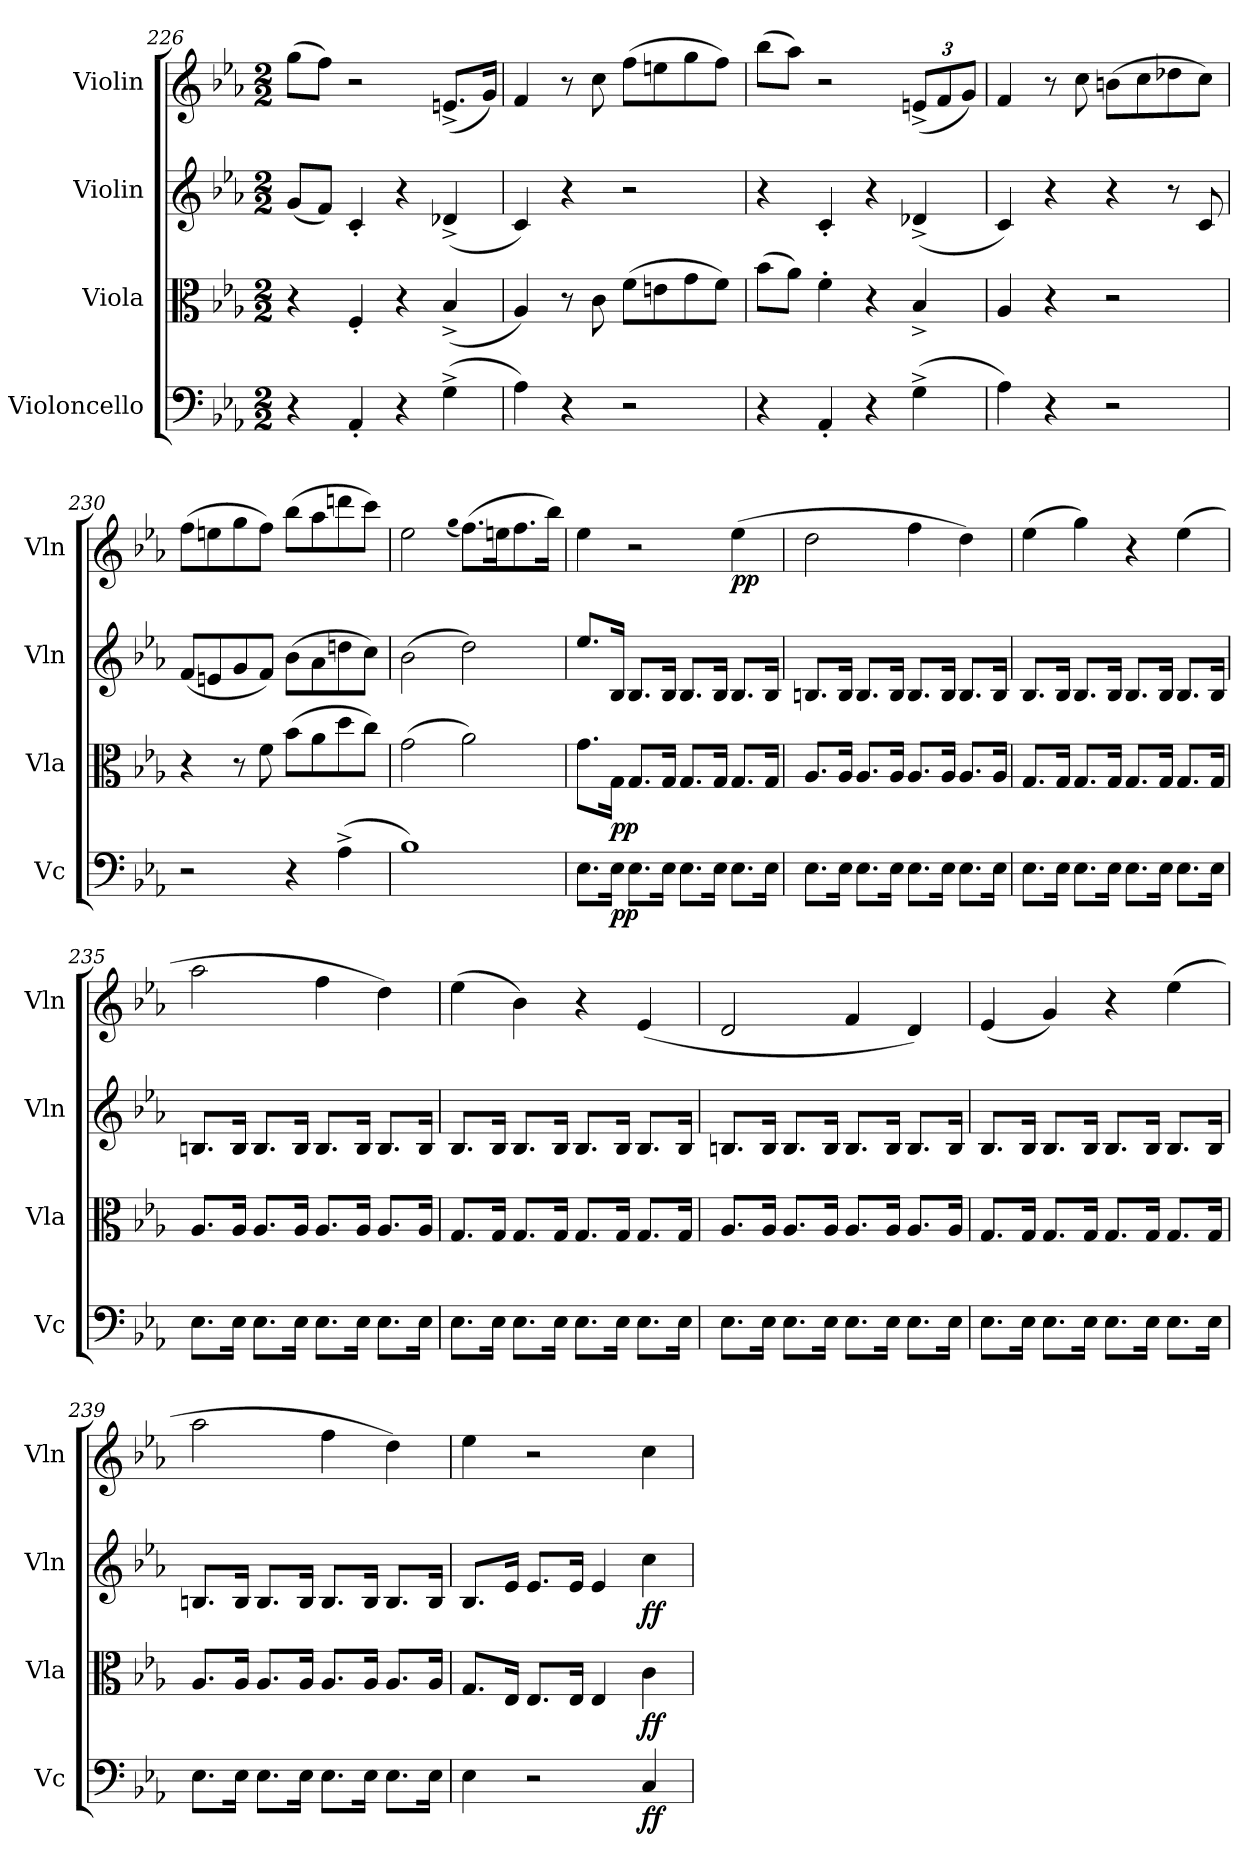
**kern	**dynam	**kern	**dynam	**kern	**dynam	**kern	**dynam
*part4	*part4	*part3	*part3	*part2	*part2	*part1	*part1
*staff4	*staff4	*staff3	*staff3	*staff2	*staff2	*staff1	*staff1
*I"Violoncello	*	*I"Viola	*	*I"Violin	*	*I"Violin	*
*I'Vc	*	*I'Vla	*	*I'Vln	*	*I'Vln	*
*clefF4	*	*clefC3	*	*clefG2	*	*clefG2	*
*k[b-e-a-]	*	*k[b-e-a-]	*	*k[b-e-a-]	*	*k[b-e-a-]	*
*M2/2	*	*M2/2	*	*M2/2	*	*M2/2	*
=226	=226	=226	=226	=226	=226	=226	=226
4r	.	4r	.	(8g/L	.	(8gg\L	.
.	.	.	.	8f/J)	.	8ff\J)	.
4AA-'/	.	4F'/	.	4c'/	.	2r	.
4r	.	4r	.	4r	.	.	.
(4G^\	.	(4B-^/	.	(4d-X^/	.	(8.en^/L	.
.	.	.	.	.	.	16g/Jk)	.
=227	=227	=227	=227	=227	=227	=227	=227
4A-\)	.	4A-/)	.	4c/)	.	4f/	.
4r	.	8r	.	4r	.	8r	.
.	.	8c\	.	.	.	8cc\	.
2r	.	(8f\L	.	2r	.	(8ff\L	.
.	.	8en\	.	.	.	8een\	.
.	.	8g\	.	.	.	8gg\	.
.	.	8f\J)	.	.	.	8ff\J)	.
=228	=228	=228	=228	=228	=228	=228	=228
4r	.	(8b-\L	.	4r	.	(8bb-\L	.
.	.	8a-\J)	.	.	.	8aa-\J)	.
4AA-'/	.	4f'\	.	4c'/	.	2r	.
4r	.	4r	.	4r	.	.	.
(4G^\	.	4B-^/	.	(4d-X^/	.	(12en^/L	.
.	.	.	.	.	.	12f/	.
.	.	.	.	.	.	12g/J)	.
=229	=229	=229	=229	=229	=229	=229	=229
4A-\)	.	4A-/	.	4c/)	.	4f/	.
4r	.	4r	.	4r	.	8r	.
.	.	.	.	.	.	8cc\	.
2r	.	2r	.	4r	.	(8bn\L	.
.	.	.	.	.	.	8cc\	.
.	.	.	.	8r	.	8dd-X\	.
.	.	.	.	8c/	.	8cc\J)	.
=230	=230	=230	=230	=230	=230	=230	=230
2r	.	4r	.	(8f/L	.	(8ff\L	.
.	.	.	.	8en/	.	8een\	.
.	.	8r	.	8g/	.	8gg\	.
.	.	8f\	.	8f/J)	.	8ff\J)	.
4r	.	(8b-\L	.	(8b-\L	.	(8bb-\L	.
.	.	8a-\	.	8a-\	.	8aa-\	.
(4A-^\	.	8dd\	.	8ddn\	.	8dddn\	.
.	.	8cc\J)	.	8cc\J)	.	8ccc\J)	.
=231	=231	=231	=231	=231	=231	=231	=231
1B-)	.	(2g\	.	(2b-\	.	2ee-\	.
.	.	.	.	.	.	(qgg	.
.	.	2a-\)	.	2dd\)	.	(8.ff\L)	.
.	.	.	.	.	.	16een\K	.
.	.	.	.	.	.	8.ff\	.
.	.	.	.	.	.	16bb-\Jk)	.
=232	=232	=232	=232	=232	=232	=232	=232
8.E-\L	.	8.g\L	.	8.ee-/L	.	4ee-\	.
16E-\Jk	pp	16G\Jk	pp	16B-/Jk	.	.	.
8.E-\L	.	8.G/L	.	8.B-/L	.	2r	.
16E-\Jk	.	16G/Jk	.	16B-/Jk	.	.	.
8.E-\L	.	8.G/L	.	8.B-/L	.	.	.
16E-\Jk	.	16G/Jk	.	16B-/Jk	.	.	.
8.E-\L	.	8.G/L	.	8.B-/L	.	(4ee-\	pp
16E-\Jk	.	16G/Jk	.	16B-/Jk	.	.	.
=233	=233	=233	=233	=233	=233	=233	=233
8.E-\L	.	8.A-/L	.	8.Bn/L	.	2dd\	.
16E-\Jk	.	16A-/Jk	.	16B/Jk	.	.	.
8.E-\L	.	8.A-/L	.	8.B/L	.	.	.
16E-\Jk	.	16A-/Jk	.	16B/Jk	.	.	.
8.E-\L	.	8.A-/L	.	8.B/L	.	4ff\	.
16E-\Jk	.	16A-/Jk	.	16B/Jk	.	.	.
8.E-\L	.	8.A-/L	.	8.B/L	.	4dd\)	.
16E-\Jk	.	16A-/Jk	.	16B/Jk	.	.	.
=234	=234	=234	=234	=234	=234	=234	=234
8.E-\L	.	8.G/L	.	8.B-/L	.	(4ee-\	.
16E-\Jk	.	16G/Jk	.	16B-/Jk	.	.	.
8.E-\L	.	8.G/L	.	8.B-/L	.	4gg\)	.
16E-\Jk	.	16G/Jk	.	16B-/Jk	.	.	.
8.E-\L	.	8.G/L	.	8.B-/L	.	4r	.
16E-\Jk	.	16G/Jk	.	16B-/Jk	.	.	.
8.E-\L	.	8.G/L	.	8.B-/L	.	(4ee-\	.
16E-\Jk	.	16G/Jk	.	16B-/Jk	.	.	.
=235	=235	=235	=235	=235	=235	=235	=235
8.E-\L	.	8.A-/L	.	8.Bn/L	.	2aa-\	.
16E-\Jk	.	16A-/Jk	.	16B/Jk	.	.	.
8.E-\L	.	8.A-/L	.	8.B/L	.	.	.
16E-\Jk	.	16A-/Jk	.	16B/Jk	.	.	.
8.E-\L	.	8.A-/L	.	8.B/L	.	4ff\	.
16E-\Jk	.	16A-/Jk	.	16B/Jk	.	.	.
8.E-\L	.	8.A-/L	.	8.B/L	.	4dd\)	.
16E-\Jk	.	16A-/Jk	.	16B/Jk	.	.	.
=236	=236	=236	=236	=236	=236	=236	=236
8.E-\L	.	8.G/L	.	8.B-/L	.	(4ee-\	.
16E-\Jk	.	16G/Jk	.	16B-/Jk	.	.	.
8.E-\L	.	8.G/L	.	8.B-/L	.	4b-\)	.
16E-\Jk	.	16G/Jk	.	16B-/Jk	.	.	.
8.E-\L	.	8.G/L	.	8.B-/L	.	4r	.
16E-\Jk	.	16G/Jk	.	16B-/Jk	.	.	.
8.E-\L	.	8.G/L	.	8.B-/L	.	(4e-/	.
16E-\Jk	.	16G/Jk	.	16B-/Jk	.	.	.
=237	=237	=237	=237	=237	=237	=237	=237
8.E-\L	.	8.A-/L	.	8.Bn/L	.	2d/	.
16E-\Jk	.	16A-/Jk	.	16B/Jk	.	.	.
8.E-\L	.	8.A-/L	.	8.B/L	.	.	.
16E-\Jk	.	16A-/Jk	.	16B/Jk	.	.	.
8.E-\L	.	8.A-/L	.	8.B/L	.	4f/	.
16E-\Jk	.	16A-/Jk	.	16B/Jk	.	.	.
8.E-\L	.	8.A-/L	.	8.B/L	.	4d/)	.
16E-\Jk	.	16A-/Jk	.	16B/Jk	.	.	.
=238	=238	=238	=238	=238	=238	=238	=238
8.E-\L	.	8.G/L	.	8.B-/L	.	(4e-/	.
16E-\Jk	.	16G/Jk	.	16B-/Jk	.	.	.
8.E-\L	.	8.G/L	.	8.B-/L	.	4g/)	.
16E-\Jk	.	16G/Jk	.	16B-/Jk	.	.	.
8.E-\L	.	8.G/L	.	8.B-/L	.	4r	.
16E-\Jk	.	16G/Jk	.	16B-/Jk	.	.	.
8.E-\L	.	8.G/L	.	8.B-/L	.	(4ee-\	.
16E-\Jk	.	16G/Jk	.	16B-/Jk	.	.	.
=239	=239	=239	=239	=239	=239	=239	=239
8.E-\L	.	8.A-/L	.	8.Bn/L	.	2aa-\	.
16E-\Jk	.	16A-/Jk	.	16B/Jk	.	.	.
8.E-\L	.	8.A-/L	.	8.B/L	.	.	.
16E-\Jk	.	16A-/Jk	.	16B/Jk	.	.	.
8.E-\L	.	8.A-/L	.	8.B/L	.	4ff\	.
16E-\Jk	.	16A-/Jk	.	16B/Jk	.	.	.
8.E-\L	.	8.A-/L	.	8.B/L	.	4dd\)	.
16E-\Jk	.	16A-/Jk	.	16B/Jk	.	.	.
=240	=240	=240	=240	=240	=240	=240	=240
4E-\	.	8.G/L	.	8.B-/L	.	4ee-\	.
.	.	16E-/Jk	.	16e-/Jk	.	.	.
2r	.	8.E-/L	.	8.e-/L	.	2r	.
.	.	16E-/Jk	.	16e-/Jk	.	.	.
.	.	4E-/	.	4e-/	.	.	.
4C/	ff	4c\	ff	4cc\	ff	4cc\	.
=	=	=	=	=	=	=	=
*-	*-	*-	*-	*-	*-	*-	*-
